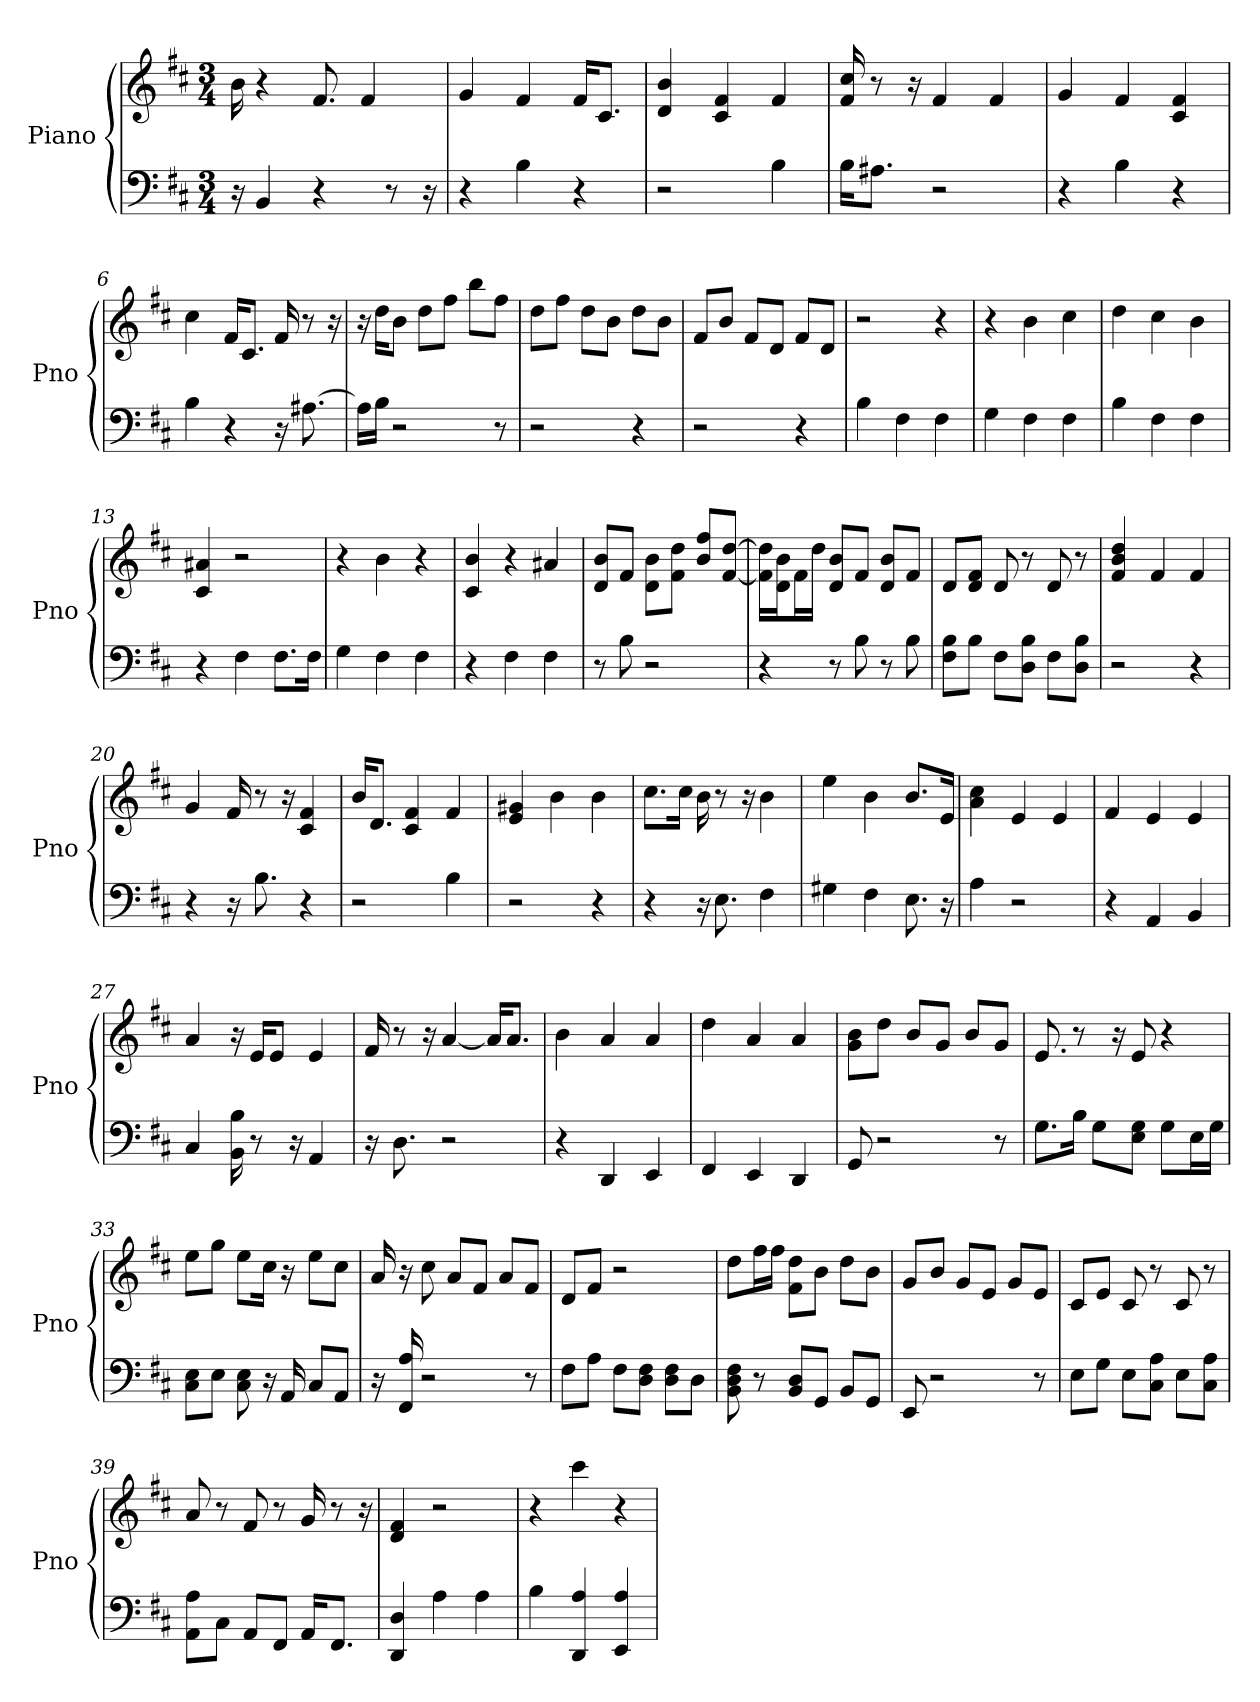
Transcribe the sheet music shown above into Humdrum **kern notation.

**kern	**kern
*part1	*part1
*staff2	*staff1
*I"Piano	*
*I'Pno	*
*clefF4	*clefG2
*k[f#c#]	*k[f#c#]
*D:	*D:
*M3/4	*M3/4
*MM182	*MM182
=1	=1
16r	16b
4BB	4r
4r	8.f#
.	4f#
8r	.
16r	.
=2	=2
4r	4g
4B	4f#
4r	16f#/KL
.	8.c#/J
=3	=3
2r	4d 4b
.	4f# 4c#
4B	4f#
=4	=4
16B\KL	16f# 16cc#
8.A#\J	8r
.	16r
2r	4f#
.	4f#
=5	=5
4r	4g
4B	4f#
4r	4f# 4c#
=6	=6
4B	4cc#
4r	16f#/KL
.	8.c#/J
16r	16f#
[8.A#	8r
.	16r
=7	=7
16A#\LL]	16r
16B\JJ	16dd\KL
2r	8b\J
.	8dd\L
.	8ff#\J
.	8bb\L
8r	8ff#\J
=8	=8
2r	8dd\L
.	8ff#\J
.	8dd\L
.	8b\J
4r	8dd\L
.	8b\J
=9	=9
2r	8f#/L
.	8b/J
.	8f#/L
.	8d/J
4r	8f#/L
.	8d/J
=10	=10
4B	2r
4F#	.
4F#	4r
=11	=11
4G	4r
4F#	4b
4F#	4cc#
=12	=12
4B	4dd
4F#	4cc#
4F#	4b
=13	=13
4r	4a# 4c#
4F#	2r
8.F#\L	.
16F#\Jk	.
=14	=14
4G	4r
4F#	4b
4F#	4r
=15	=15
4r	4c# 4b
4F#	4r
4F#	4a#
=16	=16
8r	8d/ 8b/L
8B	8f#/J
2r	8b\ 8d\L
.	8f#\ 8dd\J
.	8b/ 8ff#/L
.	[8dd/ [8f#/J
=17	=17
4r	16dd]\ 16f#]\LL
.	16b\ 16d\J
.	16f#\L
.	16dd\JJ
8r	8b/ 8d/L
8B	8f#/J
8r	8b/ 8d/L
8B	8f#/J
=18	=18
8F#\ 8B\L	8d/L
8B\J	8f#/ 8d/J
8F#\L	8d
8B\ 8D\J	8r
8F#\L	8d
8D\ 8B\J	8r
=19	=19
2r	4b 4f# 4dd
.	4f#
4r	4f#
=20	=20
4r	4g
16r	16f#
8.B	8r
.	16r
4r	4f# 4c#
=21	=21
2r	16b/KL
.	8.d/J
.	4f# 4c#
4B	4f#
=22	=22
2r	4g# 4e
.	4b
4r	4b
=23	=23
4r	8.cc#\L
.	16cc#\Jk
16r	16b
8.E	8r
.	16r
4F#	4b
=24	=24
4G#	4ee
4F#	4b
8.E	8.b/L
16r	16e/Jk
=25	=25
4A	4cc# 4a
2r	4e
.	4e
=26	=26
4r	4f#
4AA	4e
4BB	4e
=27	=27
4C#	4a
16BB 16B	16r
8r	16e/KL
.	8e/J
16r	.
4AA	4e
=28	=28
16r	16f#
8.D	8r
.	16r
2r	[4a
.	16a/KL]
.	8.a/J
=29	=29
4r	4b
4DD	4a
4EE	4a
=30	=30
4FF#	4dd
4EE	4a
4DD	4a
=31	=31
8GG	8g\ 8b\L
2r	8dd\J
.	8b/L
.	8g/J
.	8b/L
8r	8g/J
=32	=32
8.G\L	8.e
16B\Jk	8r
8G\L	.
.	16r
8E\ 8G\J	8e
8G\L	4r
16E\L	.
16G\JJ	.
=33	=33
8E\ 8C#\L	8ee\L
8E\J	8gg\J
8C# 8E	8ee\L
16r	16cc#\Jk
16AA	16r
8C#/L	8ee\L
8AA/J	8cc#\J
=34	=34
16r	16a
16FF# 16A	16r
2r	8cc#
.	8a/L
.	8f#/J
.	8a/L
8r	8f#/J
=35	=35
8F#\L	8d/L
8A\J	8f#/J
8F#\L	2r
8F#\ 8D\J	.
8F#\ 8D\L	.
8D\J	.
=36	=36
8D 8BB 8F#	8dd\L
8r	16ff#\L
.	16ff#\JJ
8D/ 8BB/L	8dd\ 8f#\L
8GG/J	8b\J
8BB/L	8dd\L
8GG/J	8b\J
=37	=37
8EE	8g/L
2r	8b/J
.	8g/L
.	8e/J
.	8g/L
8r	8e/J
=38	=38
8E\L	8c#/L
8G\J	8e/J
8E\L	8c#
8C#\ 8A\J	8r
8E\L	8c#
8A\ 8C#\J	8r
=39	=39
8A\ 8AA\L	8a
8C#\J	8r
8AA/L	8f#
8FF#/J	8r
16AA/KL	16g
8.FF#/J	8r
.	16r
=40	=40
4DD 4D	4f# 4d
4A	2r
4A	.
=41	=41
4B	4r
4DD 4A	4ccc#
4EE 4A	4r
=	=
*-	*-
